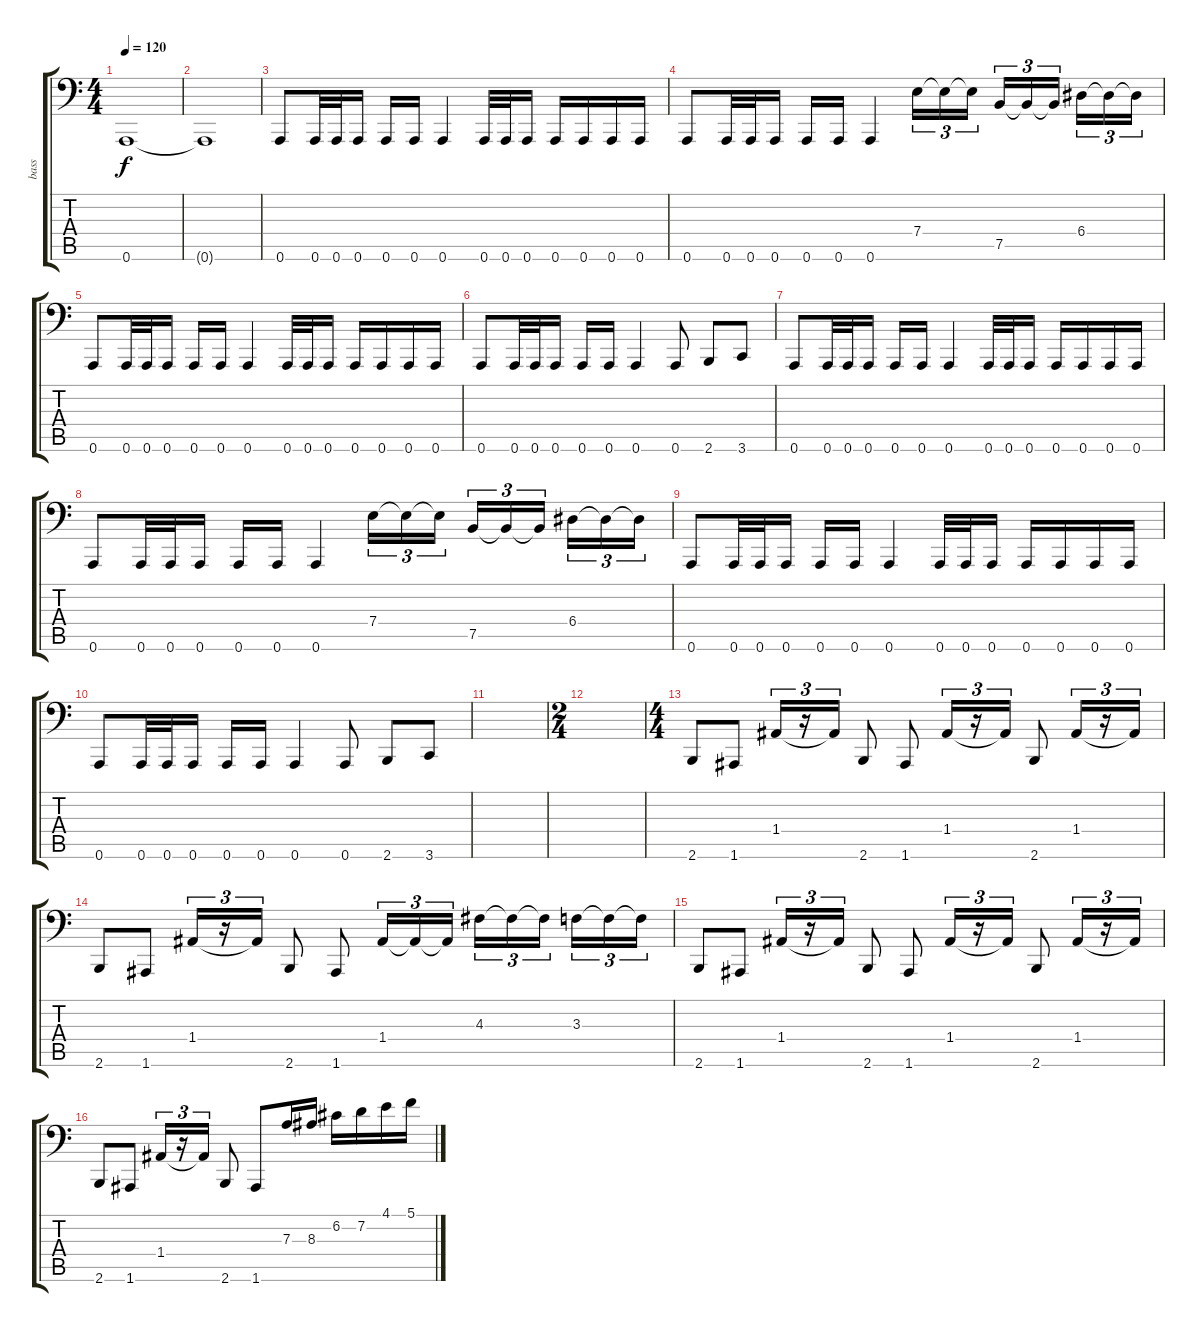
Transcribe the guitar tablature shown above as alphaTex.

\track ("bass" "bass") {instrument electricbasspick}
\staff {score tabs}
\tuning (C3 G2 D2 A1 E1 A0) {hide}
\ts (4 4)
\tempo 120
\clef f4
\ks c
0.6.1{dy f} |
0.6{t}.1 |
0.6.8 0.6.32 0.6.32 0.6.16 0.6.16 0.6.16 0.6.4 0.6.32 0.6.32 0.6.16 0.6.16 0.6.16 0.6.16 0.6.16 |
0.6.8 0.6.32 0.6.32 0.6.16 0.6.16 0.6.16 0.6.4 7.4.16{tu (3 2)} 7.4{t}.16{tu (3 2)} 7.4{t}.16{tu (3 2)} 7.5.16{tu (3 2)} 7.5{t}.16{tu (3 2)} 7.5{t}.16{tu (3 2) beam splitsecondary} 6.4.16{tu (3 2)} 6.4{t}.16{tu (3 2)} 6.4{t}.16{tu (3 2)} |
0.6.8 0.6.32 0.6.32 0.6.16 0.6.16 0.6.16 0.6.4 0.6.32 0.6.32 0.6.16 0.6.16 0.6.16 0.6.16 0.6.16 |
0.6.8 0.6.32 0.6.32 0.6.16 0.6.16 0.6.16 0.6.4 0.6.8 2.6.8 3.6.8 |
0.6.8 0.6.32 0.6.32 0.6.16 0.6.16 0.6.16 0.6.4 0.6.32 0.6.32 0.6.16 0.6.16 0.6.16 0.6.16 0.6.16 |
0.6.8 0.6.32 0.6.32 0.6.16 0.6.16 0.6.16 0.6.4 7.4.16{tu (3 2)} 7.4{t}.16{tu (3 2)} 7.4{t}.16{tu (3 2)} 7.5.16{tu (3 2)} 7.5{t}.16{tu (3 2)} 7.5{t}.16{tu (3 2) beam splitsecondary} 6.4.16{tu (3 2)} 6.4{t}.16{tu (3 2)} 6.4{t}.16{tu (3 2)} |
0.6.8 0.6.32 0.6.32 0.6.16 0.6.16 0.6.16 0.6.4 0.6.32 0.6.32 0.6.16 0.6.16 0.6.16 0.6.16 0.6.16 |
0.6.8 0.6.32 0.6.32 0.6.16 0.6.16 0.6.16 0.6.4 0.6.8 2.6.8 3.6.8 |
|
\ts (2 4)
|
\ts (4 4)
2.6.8 1.6.8 1.4.16{tu (3 2)} r.16{tu (3 2)} 1.4{t}.16{tu (3 2)} 2.6.8 1.6.8 1.4.16{tu (3 2)} r.16{tu (3 2)} 1.4{t}.16{tu (3 2)} 2.6.8 1.4.16{tu (3 2)} r.16{tu (3 2)} 1.4{t}.16{tu (3 2)} |
2.6.8 1.6.8 1.4.16{tu (3 2)} r.16{tu (3 2)} 1.4{t}.16{tu (3 2)} 2.6.8 1.6.8 1.4.16{tu (3 2)} 1.4{t}.16{tu (3 2)} 1.4{t}.16{tu (3 2)} 4.3.16{tu (3 2)} 4.3{t}.16{tu (3 2)} 4.3{t}.16{tu (3 2) beam splitsecondary} 3.3.16{tu (3 2)} 3.3{t}.16{tu (3 2)} 3.3{t}.16{tu (3 2)} |
2.6.8 1.6.8 1.4.16{tu (3 2)} r.16{tu (3 2)} 1.4{t}.16{tu (3 2)} 2.6.8 1.6.8 1.4.16{tu (3 2)} r.16{tu (3 2)} 1.4{t}.16{tu (3 2)} 2.6.8 1.4.16{tu (3 2)} r.16{tu (3 2)} 1.4{t}.16{tu (3 2)} |
2.6.8 1.6.8 1.4.16{tu (3 2)} r.16{tu (3 2)} 1.4{t}.16{tu (3 2)} 2.6.8 1.6.8 7.3.16 8.3.16 6.2.16 7.2.16 4.1.16 5.1.16
